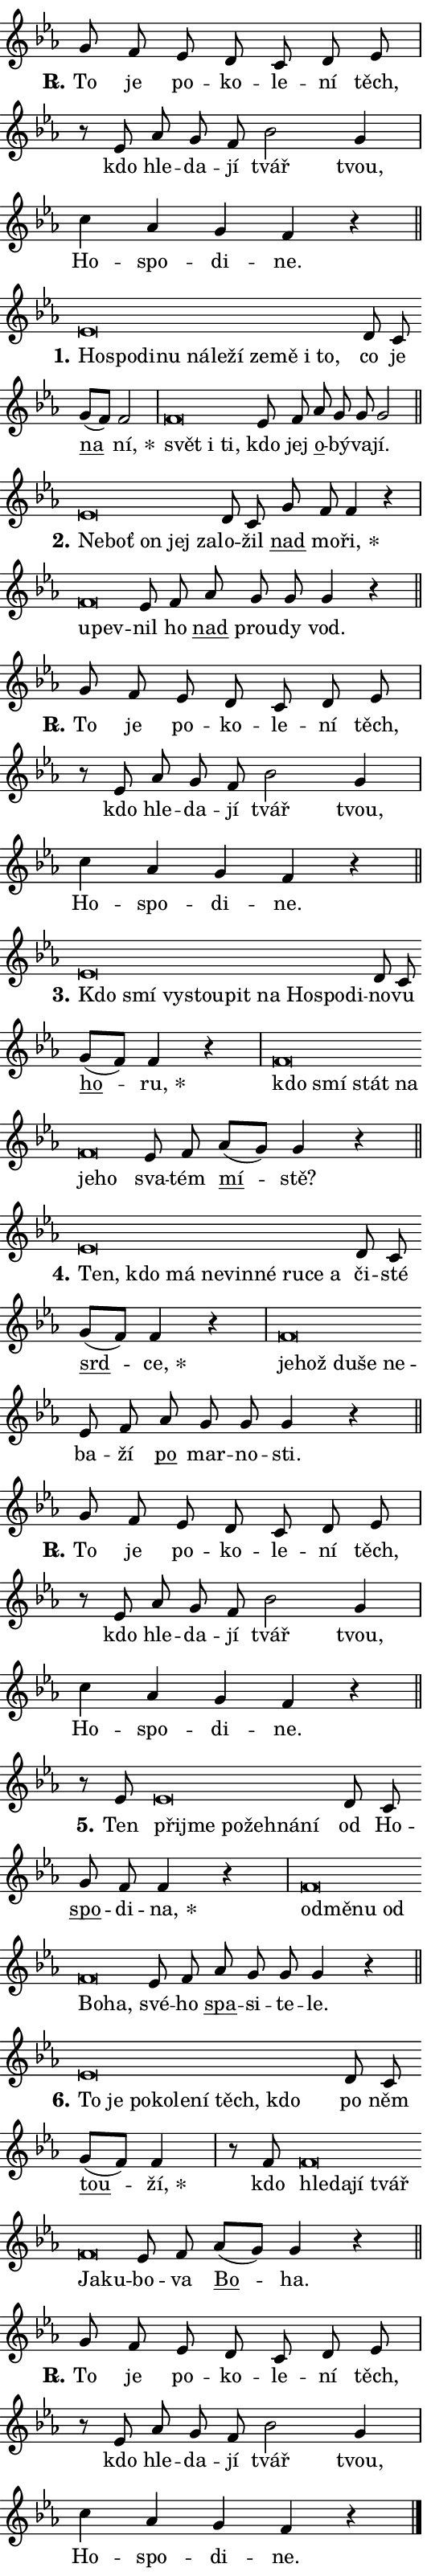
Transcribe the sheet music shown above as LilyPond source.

\version "2.24.0"
\header { tagline = "" }
\paper {
  indent = 0\cm
  top-margin = 0\cm
  right-margin = 0.13\cm % to fit lyric hyphens
  bottom-margin = 0\cm
  left-margin = 0\cm
  paper-width = 9\cm
  page-breaking = #ly:one-page-breaking
  system-system-spacing.basic-distance = #11
  score-system-spacing.basic-distance = #11
  ragged-last = ##f
}


%% Author: Thomas Morley
%% https://lists.gnu.org/archive/html/lilypond-user/2020-05/msg00002.html
#(define (line-position grob)
"Returns position of @var[grob} in current system:
   @code{'start}, if at first time-step
   @code{'end}, if at last time-step
   @code{'middle} otherwise
"
  (let* ((col (ly:item-get-column grob))
         (ln (ly:grob-object col 'left-neighbor))
         (rn (ly:grob-object col 'right-neighbor))
         (col-to-check-left (if (ly:grob? ln) ln col))
         (col-to-check-right (if (ly:grob? rn) rn col))
         (break-dir-left
           (and
             (ly:grob-property col-to-check-left 'non-musical #f)
             (ly:item-break-dir col-to-check-left)))
         (break-dir-right
           (and
             (ly:grob-property col-to-check-right 'non-musical #f)
             (ly:item-break-dir col-to-check-right))))
        (cond ((eqv? 1 break-dir-left) 'start)
              ((eqv? -1 break-dir-right) 'end)
              (else 'middle))))

#(define (tranparent-at-line-position vctor)
  (lambda (grob)
  "Relying on @code{line-position} select the relevant enry from @var{vctor}.
Used to determine transparency,"
    (case (line-position grob)
      ((end) (not (vector-ref vctor 0)))
      ((middle) (not (vector-ref vctor 1)))
      ((start) (not (vector-ref vctor 2))))))

noteHeadBreakVisibility =
#(define-music-function (break-visibility)(vector?)
"Makes @code{NoteHead}s transparent relying on @var{break-visibility}"
#{
  \override NoteHead.transparent =
    #(tranparent-at-line-position break-visibility)
#})

#(define delete-ledgers-for-transparent-note-heads
  (lambda (grob)
    "Reads whether a @code{NoteHead} is transparent.
If so this @code{NoteHead} is removed from @code{'note-heads} from
@var{grob}, which is supposed to be @code{LedgerLineSpanner}.
As a result ledgers are not printed for this @code{NoteHead}"
    (let* ((nhds-array (ly:grob-object grob 'note-heads))
           (nhds-list
             (if (ly:grob-array? nhds-array)
                 (ly:grob-array->list nhds-array)
                 '()))
           ;; Relies on the transparent-property being done before
           ;; Staff.LedgerLineSpanner.after-line-breaking is executed.
           ;; This is fragile ...
           (to-keep
             (remove
               (lambda (nhd)
                 (ly:grob-property nhd 'transparent #f))
               nhds-list)))
      ;; TODO find a better method to iterate over grob-arrays, similiar
      ;; to filter/remove etc for lists
      ;; For now rebuilt from scratch
      (set! (ly:grob-object grob 'note-heads)  '())
      (for-each
        (lambda (nhd)
          (ly:pointer-group-interface::add-grob grob 'note-heads nhd))
        to-keep))))

squashNotes = {
  \override NoteHead.X-extent = #'(-0.2 . 0.2)
  \override NoteHead.Y-extent = #'(-0.75 . 0)
  \override NoteHead.stencil =
    #(lambda (grob)
       (let ((pos (ly:grob-property grob 'staff-position)))
         (begin
           (if (< pos -7) (display "ERROR: Lower brevis then expected\n") (display ""))
           (if (<= pos -6) ly:text-interface::print ly:note-head::print))))
}
unSquashNotes = {
  \revert NoteHead.X-extent
  \revert NoteHead.Y-extent
  \revert NoteHead.stencil
}

hideNotes = \noteHeadBreakVisibility #begin-of-line-visible
unHideNotes = \noteHeadBreakVisibility #all-visible

% work-around for resetting accidentals
% https://lilypond.org/doc/v2.23/Documentation/notation/displaying-rhythms#unmetered-music
cadenzaMeasure = {
  \cadenzaOff
  \partial 1024 s1024
  \cadenzaOn
}

#(define-markup-command (accent layout props text) (markup?)
  "Underline accented syllable"
  (interpret-markup layout props
    #{\markup \override #'(offset . 4.3) \underline { #text }#}))

responsum = \markup \concat {
  "R" \hspace #-1.05 \path #0.1 #'((moveto 0 0.07) (lineto 0.9 0.8)) \hspace #0.05 "."
}

spaceSize = #0.6828661417322834 % exact space size for TeX Gyre Schola

\layout {
  \context {
    \Staff
    \remove "Time_signature_engraver"
    \override LedgerLineSpanner.after-line-breaking = #delete-ledgers-for-transparent-note-heads
  }
  \context {
    \Lyrics {
      \override LyricSpace.minimum-distance = \spaceSize
      \override LyricText.font-name = #"TeX Gyre Schola"
      \override LyricText.font-size = 1
      \override StanzaNumber.font-name = #"TeX Gyre Schola Bold"
      \override StanzaNumber.font-size = 1
    }
  }
  \context {
    \Score 
    \override NoteHead.text =
      #(lambda (grob) 
        (let ((pos (ly:grob-property grob 'staff-position)))
          #{\markup {
            \combine
              \halign #-0.55 \raise #(if (= pos -6) 0 0.5) \override #'(thickness . 2) \draw-line #'(3.2 . 0)
              \musicglyph "noteheads.sM1"
          }#}))
  }
}

% magnetic-lyrics.ily
%
%   written by
%     Jean Abou Samra <jean@abou-samra.fr>
%     Werner Lemberg <wl@gnu.org>
%
%   adapted by
%     Jiri Hon <jiri.hon@gmail.com>
%
% Version 2022-Apr-15

% https://www.mail-archive.com/lilypond-user@gnu.org/msg149350.html

#(define (Left_hyphen_pointer_engraver context)
   "Collect syllable-hyphen-syllable occurrences in lyrics and store
them in properties.  This engraver only looks to the left.  For
example, if the lyrics input is @code{foo -- bar}, it does the
following.

@itemize @bullet
@item
Set the @code{text} property of the @code{LyricHyphen} grob between
@q{foo} and @q{bar} to @code{foo}.

@item
Set the @code{left-hyphen} property of the @code{LyricText} grob with
text @q{foo} to the @code{LyricHyphen} grob between @q{foo} and
@q{bar}.
@end itemize

Use this auxiliary engraver in combination with the
@code{lyric-@/text::@/apply-@/magnetic-@/offset!} hook."
   (let ((hyphen #f)
         (text #f))
     (make-engraver
      (acknowledgers
       ((lyric-syllable-interface engraver grob source-engraver)
        (set! text grob)))
      (end-acknowledgers
       ((lyric-hyphen-interface engraver grob source-engraver)
        ;(when (not (grob::has-interface grob 'lyric-space-interface))
          (set! hyphen grob)));)
      ((stop-translation-timestep engraver)
       (when (and text hyphen)
         (ly:grob-set-object! text 'left-hyphen hyphen))
       (set! text #f)
       (set! hyphen #f)))))

#(define (lyric-text::apply-magnetic-offset! grob)
   "If the space between two syllables is less than the value in
property @code{LyricText@/.details@/.squash-threshold}, move the right
syllable to the left so that it gets concatenated with the left
syllable.

Use this function as a hook for
@code{LyricText@/.after-@/line-@/breaking} if the
@code{Left_@/hyphen_@/pointer_@/engraver} is active."
   (let ((hyphen (ly:grob-object grob 'left-hyphen #f)))
     (when hyphen
       (let ((left-text (ly:spanner-bound hyphen LEFT)))
         (when (grob::has-interface left-text 'lyric-syllable-interface)
           (let* ((common (ly:grob-common-refpoint grob left-text X))
                  (this-x-ext (ly:grob-extent grob common X))
                  (left-x-ext
                   (begin
                     ;; Trigger magnetism for left-text.
                     (ly:grob-property left-text 'after-line-breaking)
                     (ly:grob-extent left-text common X)))
                  ;; `delta` is the gap width between two syllables.
                  (delta (- (interval-start this-x-ext)
                            (interval-end left-x-ext)))
                  (details (ly:grob-property grob 'details))
                  (threshold (assoc-get 'squash-threshold details 0.2)))
             (when (< delta threshold)
               (let* (;; We have to manipulate the input text so that
                      ;; ligatures crossing syllable boundaries are not
                      ;; disabled.  For languages based on the Latin
                      ;; script this is essentially a beautification.
                      ;; However, for non-Western scripts it can be a
                      ;; necessity.
                      (lt (ly:grob-property left-text 'text))
                      (rt (ly:grob-property grob 'text))
                      (is-space (grob::has-interface hyphen 'lyric-space-interface))
                      (space (if is-space " " ""))
                      (extra-delta (if is-space spaceSize 0))
                      ;; Append new syllable.
                      (ltrt-space (if (and (string? lt) (string? rt))
                                (string-append lt space rt)
                                (make-concat-markup (list lt space rt))))
                      ;; Right-align `ltrt` to the right side.
                      (ltrt-space-markup (grob-interpret-markup
                               grob
                               (make-translate-markup
                                (cons (interval-length this-x-ext) 0)
                                (make-right-align-markup ltrt-space)))))
                 (begin
                   ;; Don't print `left-text`.
                   (ly:grob-set-property! left-text 'stencil #f)
                   ;; Set text and stencil (which holds all collected
                   ;; syllables so far) and shift it to the left.
                   (ly:grob-set-property! grob 'text ltrt-space)
                   (ly:grob-set-property! grob 'stencil ltrt-space-markup)
                   (ly:grob-translate-axis! grob (- (- delta extra-delta)) X))))))))))


#(define (lyric-hyphen::displace-bounds-first grob)
   ;; Make very sure this callback isn't triggered too early.
   (let ((left (ly:spanner-bound grob LEFT))
         (right (ly:spanner-bound grob RIGHT)))
     (ly:grob-property left 'after-line-breaking)
     (ly:grob-property right 'after-line-breaking)
     (ly:lyric-hyphen::print grob)))

squashThreshold = #0.4

\layout {
  \context {
    \Lyrics
    \consists #Left_hyphen_pointer_engraver
    \override LyricText.after-line-breaking =
      #lyric-text::apply-magnetic-offset!
    \override LyricHyphen.stencil = #lyric-hyphen::displace-bounds-first
    \override LyricText.details.squash-threshold = \squashThreshold
    \override LyricHyphen.minimum-distance = 0
    \override LyricHyphen.minimum-length = \squashThreshold
  }
}

squashText = \override LyricText.details.squash-threshold = 9999
unSquashText = \override LyricText.details.squash-threshold = \squashThreshold

leftText = \override LyricText.self-alignment-X = #LEFT
unLeftText = \revert LyricText.self-alignment-X

starOffset = #(lambda (grob) 
                (let ((x_offset (ly:self-alignment-interface::aligned-on-x-parent grob)))
                  (if (= x_offset 0) 0 (+ x_offset 1.2))))

star = #(define-music-function (syllable)(string?)
"Append star separator at the end of a syllable"
#{
  \once \override LyricText.X-offset = #starOffset
  \lyricmode { \markup {
    #syllable
    \override #'((font-name . "TeX Gyre Schola Bold")) \hspace #0.2 \lower #0.65 \larger "*"
  } }
#})

starAccent = #(define-music-function (syllable)(string?)
"Append star separator at the end of a syllable and make accent"
#{
  \once \override LyricText.X-offset = #starOffset
  \lyricmode { \markup {
    \accent #syllable
    \override #'((font-name . "TeX Gyre Schola Bold")) \hspace #0.2 \lower #0.65 \larger "*"
  } }
#})

breath = #(define-music-function (syllable)(string?)
"Append breathing indicator at the end of a syllable"
#{
  \lyricmode { \markup { #syllable "+" } }
#})

optionalBreath = #(define-music-function (syllable)(string?)
"Append optional breathing indicator at the end of a syllable"
#{
  \lyricmode { \markup { #syllable "(+)" } }
#})


\score {
    <<
        \new Voice = "melody" { \cadenzaOn \key es \major \relative { g'8 f es d c d es \cadenzaMeasure \bar "|" r8 es as g f bes2 g4 \cadenzaMeasure \bar "|" c as g f r \cadenzaMeasure \bar "||" \break } }
        \new Lyrics \lyricsto "melody" { \lyricmode { \set stanza = \responsum
To je po -- ko -- le -- ní těch, kdo hle -- da -- jí tvář tvou, Ho -- spo -- di -- ne. } }
    >>
    \layout {}
}

\score {
    <<
        \new Voice = "melody" { \cadenzaOn \key es \major \relative { \squashNotes es'\breve*1/16 \hideNotes \breve*1/16 \bar "" \breve*1/16 \bar "" \breve*1/16 \bar "" \breve*1/16 \bar "" \breve*1/16 \bar "" \breve*1/16 \bar "" \breve*1/16 \bar "" \breve*1/16 \bar "" \breve*1/16 \breve*1/16 \bar "" \unHideNotes \unSquashNotes d8 c \bar "" g'[( f)] f2 \cadenzaMeasure \bar "|" \squashNotes f\breve*1/16 \hideNotes \breve*1/16 \breve*1/16 \bar "" \unHideNotes \unSquashNotes es8 f \bar "" as g g g2 \cadenzaMeasure \bar "||" \break } }
        \new Lyrics \lyricsto "melody" { \lyricmode { \set stanza = "1."
\leftText Ho -- \squashText spo -- di -- nu ná -- le -- ží ze -- mě i to, \unLeftText \unSquashText co je \markup \accent na \star ní, \leftText svět \squashText i ti, \unLeftText \unSquashText kdo jej \markup \accent o -- bý -- va -- jí. } }
    >>
    \layout {}
}

\score {
    <<
        \new Voice = "melody" { \cadenzaOn \key es \major \relative { \squashNotes es'\breve*1/16 \hideNotes \breve*1/16 \bar "" \breve*1/16 \bar "" \breve*1/16 \breve*1/16 \bar "" \unHideNotes \unSquashNotes d8 c \bar "" g' f f4 r \cadenzaMeasure \bar "|" \squashNotes f\breve*1/16 \hideNotes \breve*1/16 \bar "" \unHideNotes \unSquashNotes es8 f \bar "" as g g g4 r \cadenzaMeasure \bar "||" \break } }
        \new Lyrics \lyricsto "melody" { \lyricmode { \set stanza = "2."
\leftText Ne -- \squashText boť on jej za -- \unLeftText \unSquashText lo -- žil \markup \accent nad mo -- \star ři, \leftText u -- \squashText pev -- \unLeftText \unSquashText nil ho \markup \accent nad prou -- dy vod. } }
    >>
    \layout {}
}

\score {
    <<
        \new Voice = "melody" { \cadenzaOn \key es \major \relative { g'8 f es d c d es \cadenzaMeasure \bar "|" r8 es as g f bes2 g4 \cadenzaMeasure \bar "|" c as g f r \cadenzaMeasure \bar "||" \break } }
        \new Lyrics \lyricsto "melody" { \lyricmode { \set stanza = \responsum
To je po -- ko -- le -- ní těch, kdo hle -- da -- jí tvář tvou, Ho -- spo -- di -- ne. } }
    >>
    \layout {}
}

\score {
    <<
        \new Voice = "melody" { \cadenzaOn \key es \major \relative { \squashNotes es'\breve*1/16 \hideNotes \breve*1/16 \bar "" \breve*1/16 \bar "" \breve*1/16 \bar "" \breve*1/16 \bar "" \breve*1/16 \bar "" \breve*1/16 \bar "" \breve*1/16 \breve*1/16 \bar "" \unHideNotes \unSquashNotes d8 c \bar "" g'[( f)] f4 r \cadenzaMeasure \bar "|" \squashNotes f\breve*1/16 \hideNotes \breve*1/16 \bar "" \breve*1/16 \bar "" \breve*1/16 \bar "" \breve*1/16 \breve*1/16 \bar "" \unHideNotes \unSquashNotes es8 f \bar "" as[( g)] g4 r \cadenzaMeasure \bar "||" \break } }
        \new Lyrics \lyricsto "melody" { \lyricmode { \set stanza = "3."
\leftText Kdo \squashText smí vy -- stou -- pit na Ho -- spo -- di -- \unLeftText \unSquashText no -- vu \markup \accent ho -- \star ru, \leftText kdo \squashText smí stát na je -- ho \unLeftText \unSquashText sva -- tém \markup \accent mí -- stě? } }
    >>
    \layout {}
}

\score {
    <<
        \new Voice = "melody" { \cadenzaOn \key es \major \relative { \squashNotes es'\breve*1/16 \hideNotes \breve*1/16 \bar "" \breve*1/16 \bar "" \breve*1/16 \bar "" \breve*1/16 \bar "" \breve*1/16 \bar "" \breve*1/16 \bar "" \breve*1/16 \breve*1/16 \bar "" \unHideNotes \unSquashNotes d8 c \bar "" g'[( f)] f4 r \cadenzaMeasure \bar "|" \squashNotes f\breve*1/16 \hideNotes \breve*1/16 \bar "" \breve*1/16 \bar "" \breve*1/16 \breve*1/16 \bar "" \unHideNotes \unSquashNotes es8 f \bar "" as g g g4 r \cadenzaMeasure \bar "||" \break } }
        \new Lyrics \lyricsto "melody" { \lyricmode { \set stanza = "4."
\leftText Ten, \squashText kdo má ne -- vin -- né ru -- ce a \unLeftText \unSquashText či -- sté \markup \accent srd -- \star ce, \leftText je -- \squashText hož du -- še ne -- \unLeftText \unSquashText ba -- ží \markup \accent po mar -- no -- sti. } }
    >>
    \layout {}
}

\score {
    <<
        \new Voice = "melody" { \cadenzaOn \key es \major \relative { g'8 f es d c d es \cadenzaMeasure \bar "|" r8 es as g f bes2 g4 \cadenzaMeasure \bar "|" c as g f r \cadenzaMeasure \bar "||" \break } }
        \new Lyrics \lyricsto "melody" { \lyricmode { \set stanza = \responsum
To je po -- ko -- le -- ní těch, kdo hle -- da -- jí tvář tvou, Ho -- spo -- di -- ne. } }
    >>
    \layout {}
}

\score {
    <<
        \new Voice = "melody" { \cadenzaOn \key es \major \relative { r8 es'8 \squashNotes es\breve*1/16 \hideNotes \breve*1/16 \bar "" \breve*1/16 \bar "" \breve*1/16 \bar "" \breve*1/16 \breve*1/16 \bar "" \unHideNotes \unSquashNotes d8 c \bar "" g' f f4 r \cadenzaMeasure \bar "|" \squashNotes f\breve*1/16 \hideNotes \breve*1/16 \bar "" \breve*1/16 \bar "" \breve*1/16 \bar "" \breve*1/16 \breve*1/16 \bar "" \unHideNotes \unSquashNotes es8 f \bar "" as g g g4 r \cadenzaMeasure \bar "||" \break } }
        \new Lyrics \lyricsto "melody" { \lyricmode { \set stanza = "5."
Ten \leftText při -- \squashText jme po -- žeh -- ná -- ní \unLeftText \unSquashText od Ho -- \markup \accent spo -- di -- \star na, \leftText od -- \squashText mě -- nu od Bo -- ha, \unLeftText \unSquashText své -- ho \markup \accent spa -- si -- te -- le. } }
    >>
    \layout {}
}

\score {
    <<
        \new Voice = "melody" { \cadenzaOn \key es \major \relative { \squashNotes es'\breve*1/16 \hideNotes \breve*1/16 \bar "" \breve*1/16 \bar "" \breve*1/16 \bar "" \breve*1/16 \bar "" \breve*1/16 \bar "" \breve*1/16 \breve*1/16 \bar "" \unHideNotes \unSquashNotes d8 c \bar "" g'[( f)] f4 \cadenzaMeasure \bar "|" r8 f8 \squashNotes f\breve*1/16 \hideNotes \breve*1/16 \bar "" \breve*1/16 \bar "" \breve*1/16 \bar "" \breve*1/16 \breve*1/16 \bar "" \unHideNotes \unSquashNotes es8 f \bar "" as[( g)] g4 r \cadenzaMeasure \bar "||" \break } }
        \new Lyrics \lyricsto "melody" { \lyricmode { \set stanza = "6."
\leftText To \squashText je po -- ko -- le -- ní těch, kdo \unLeftText \unSquashText po něm \markup \accent tou -- \star ží, kdo \leftText hle -- \squashText da -- jí tvář Ja -- ku -- \unLeftText \unSquashText bo -- va \markup \accent Bo -- ha. } }
    >>
    \layout {}
}

\score {
    <<
        \new Voice = "melody" { \cadenzaOn \key es \major \relative { g'8 f es d c d es \cadenzaMeasure \bar "|" r8 es as g f bes2 g4 \cadenzaMeasure \bar "|" c as g f r \cadenzaMeasure \bar "||" \break } \bar "|." }
        \new Lyrics \lyricsto "melody" { \lyricmode { \set stanza = \responsum
To je po -- ko -- le -- ní těch, kdo hle -- da -- jí tvář tvou, Ho -- spo -- di -- ne. } }
    >>
    \layout {}
}
